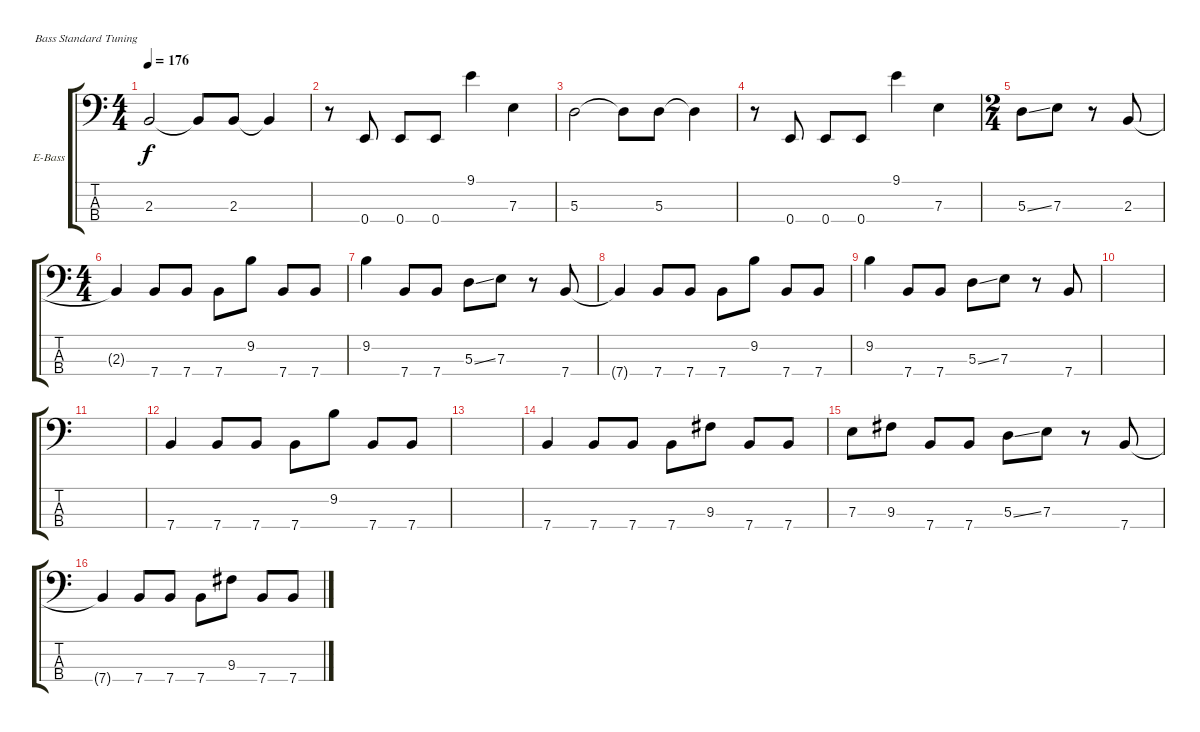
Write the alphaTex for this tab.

\bracketExtendMode groupsimilarinstruments
\firstSystemTrackNameOrientation horizontal
\otherSystemsTrackNameOrientation horizontal
\track ("Bass" "E-Bass") {instrument electricbassfinger}
\staff {score tabs}
\tuning (G2 D2 A1 E1)
\ts (4 4)
\tempo 176
\clef f4
\ks c
2.3.2{dy f} 2.3{t}.8 2.3.8 2.3{t}.4 |
r.8 0.4.8 0.4.8 0.4.8 9.1.4 7.3.4 |
5.3.2 5.3{t}.8 5.3.8 5.3{t}.4 |
r.8 0.4.8 0.4.8 0.4.8 9.1.4 7.3.4 |
\ts (2 4)
\beaming (8 2 2)
5.3{ss}.8 7.3.8 r.8 2.3.8 |
\ts (4 4)
\beaming (8 2 2 2 2)
2.3{t}.4 7.4.8 7.4.8 7.4.8 9.2.8 7.4.8 7.4.8 |
9.2.4 7.4.8 7.4.8 5.3{ss}.8 7.3.8 r.8 7.4.8 |
7.4{t}.4 7.4.8 7.4.8 7.4.8 9.2.8 7.4.8 7.4.8 |
9.2.4 7.4.8 7.4.8 5.3{ss}.8 7.3.8 r.8 7.4.8 |
|
|
7.4.4 7.4.8 7.4.8 7.4.8 9.2.8 7.4.8 7.4.8 |
|
7.4.4 7.4.8 7.4.8 7.4.8 9.3.8 7.4.8 7.4.8 |
7.3.8 9.3.8 7.4.8 7.4.8 5.3{ss}.8 7.3.8 r.8 7.4.8 |
7.4{t}.4 7.4.8 7.4.8 7.4.8 9.3.8 7.4.8 7.4.8
